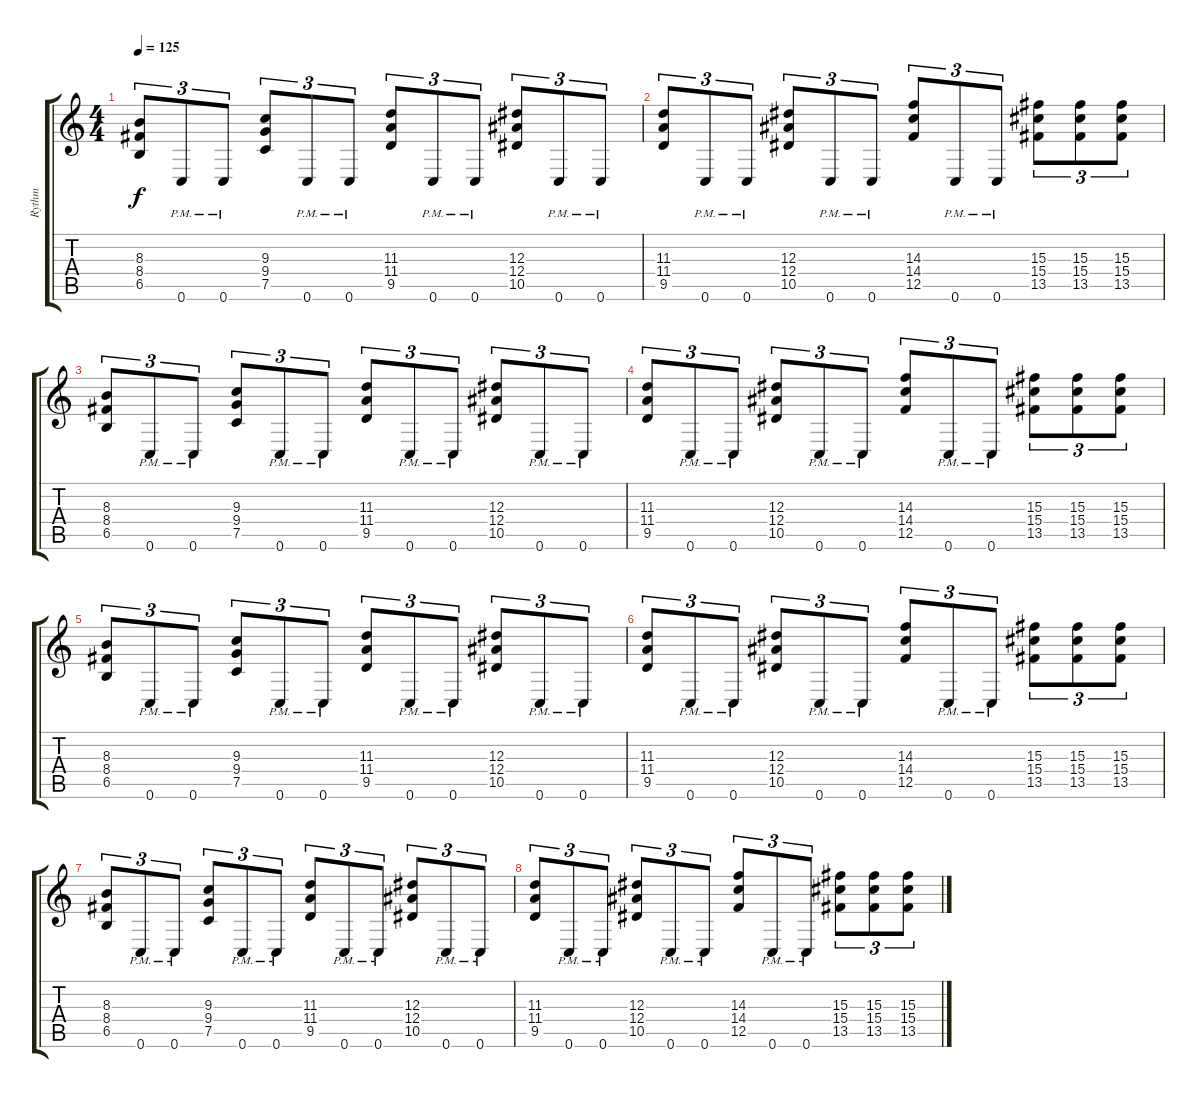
\track ("Rythm" "Rythm") {instrument overdrivenguitar}
\staff {score tabs}
\tuning (C4 G3 Eb3 Bb2 F2 C2) {hide}
\ts (4 4)
\tempo 125
\clef g2
\ks c
(8.3 8.4 6.5).8{tu (3 2) dy f} 0.6{pm}.8{tu (3 2)} 0.6{pm}.8{tu (3 2)} (9.3 9.4 7.5).8{tu (3 2)} 0.6{pm}.8{tu (3 2)} 0.6{pm}.8{tu (3 2)} (11.3 11.4 9.5).8{tu (3 2)} 0.6{pm}.8{tu (3 2)} 0.6{pm}.8{tu (3 2)} (12.3 12.4 10.5).8{tu (3 2)} 0.6{pm}.8{tu (3 2)} 0.6{pm}.8{tu (3 2)} |
(11.3 11.4 9.5).8{tu (3 2)} 0.6{pm}.8{tu (3 2)} 0.6{pm}.8{tu (3 2)} (12.3 12.4 10.5).8{tu (3 2)} 0.6{pm}.8{tu (3 2)} 0.6{pm}.8{tu (3 2)} (14.3 14.4 12.5).8{tu (3 2)} 0.6{pm}.8{tu (3 2)} 0.6{pm}.8{tu (3 2)} (15.3 15.4 13.5).8{tu (3 2)} (15.3 15.4 13.5).8{tu (3 2)} (15.3 15.4 13.5).8{tu (3 2)} |
(8.3 8.4 6.5).8{tu (3 2)} 0.6{pm}.8{tu (3 2)} 0.6{pm}.8{tu (3 2)} (9.3 9.4 7.5).8{tu (3 2)} 0.6{pm}.8{tu (3 2)} 0.6{pm}.8{tu (3 2)} (11.3 11.4 9.5).8{tu (3 2)} 0.6{pm}.8{tu (3 2)} 0.6{pm}.8{tu (3 2)} (12.3 12.4 10.5).8{tu (3 2)} 0.6{pm}.8{tu (3 2)} 0.6{pm}.8{tu (3 2)} |
(11.3 11.4 9.5).8{tu (3 2)} 0.6{pm}.8{tu (3 2)} 0.6{pm}.8{tu (3 2)} (12.3 12.4 10.5).8{tu (3 2)} 0.6{pm}.8{tu (3 2)} 0.6{pm}.8{tu (3 2)} (14.3 14.4 12.5).8{tu (3 2)} 0.6{pm}.8{tu (3 2)} 0.6{pm}.8{tu (3 2)} (15.3 15.4 13.5).8{tu (3 2)} (15.3 15.4 13.5).8{tu (3 2)} (15.3 15.4 13.5).8{tu (3 2)} |
(8.3 8.4 6.5).8{tu (3 2)} 0.6{pm}.8{tu (3 2)} 0.6{pm}.8{tu (3 2)} (9.3 9.4 7.5).8{tu (3 2)} 0.6{pm}.8{tu (3 2)} 0.6{pm}.8{tu (3 2)} (11.3 11.4 9.5).8{tu (3 2)} 0.6{pm}.8{tu (3 2)} 0.6{pm}.8{tu (3 2)} (12.3 12.4 10.5).8{tu (3 2)} 0.6{pm}.8{tu (3 2)} 0.6{pm}.8{tu (3 2)} |
(11.3 11.4 9.5).8{tu (3 2)} 0.6{pm}.8{tu (3 2)} 0.6{pm}.8{tu (3 2)} (12.3 12.4 10.5).8{tu (3 2)} 0.6{pm}.8{tu (3 2)} 0.6{pm}.8{tu (3 2)} (14.3 14.4 12.5).8{tu (3 2)} 0.6{pm}.8{tu (3 2)} 0.6{pm}.8{tu (3 2)} (15.3 15.4 13.5).8{tu (3 2)} (15.3 15.4 13.5).8{tu (3 2)} (15.3 15.4 13.5).8{tu (3 2)} |
(8.3 8.4 6.5).8{tu (3 2)} 0.6{pm}.8{tu (3 2)} 0.6{pm}.8{tu (3 2)} (9.3 9.4 7.5).8{tu (3 2)} 0.6{pm}.8{tu (3 2)} 0.6{pm}.8{tu (3 2)} (11.3 11.4 9.5).8{tu (3 2)} 0.6{pm}.8{tu (3 2)} 0.6{pm}.8{tu (3 2)} (12.3 12.4 10.5).8{tu (3 2)} 0.6{pm}.8{tu (3 2)} 0.6{pm}.8{tu (3 2)} |
(11.3 11.4 9.5).8{tu (3 2)} 0.6{pm}.8{tu (3 2)} 0.6{pm}.8{tu (3 2)} (12.3 12.4 10.5).8{tu (3 2)} 0.6{pm}.8{tu (3 2)} 0.6{pm}.8{tu (3 2)} (14.3 14.4 12.5).8{tu (3 2)} 0.6{pm}.8{tu (3 2)} 0.6{pm}.8{tu (3 2)} (15.3 15.4 13.5).8{tu (3 2)} (15.3 15.4 13.5).8{tu (3 2)} (15.3 15.4 13.5).8{tu (3 2)}
